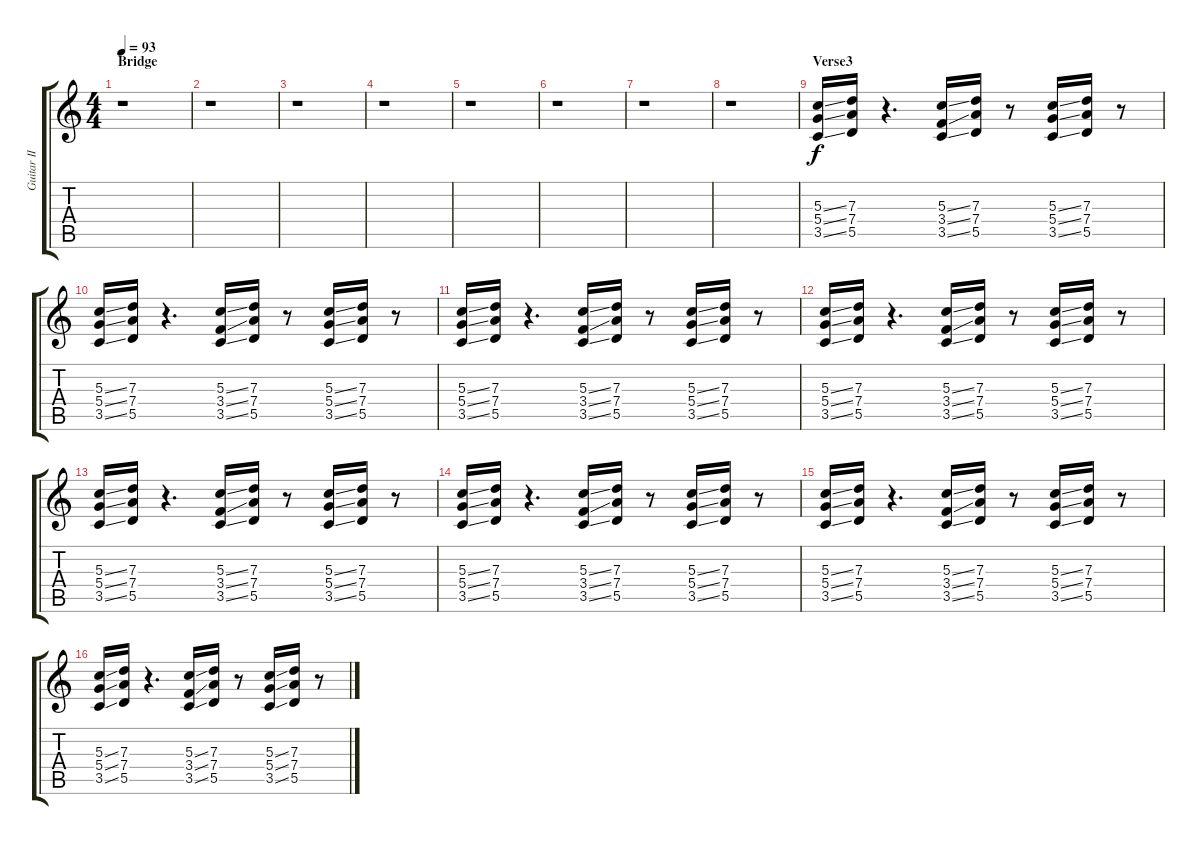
\track ("Guitar II - Bard Torstensen" "Guitar II ") {instrument overdrivenguitar}
\staff {score tabs}
\tuning (E4 B3 G3 D3 A2 D2) {hide}
\ts (4 4)
\section ("" "Bridge")
\tempo 93
\clef g2
\ks c
r.1{dy f} |
r.1 |
r.1 |
r.1 |
r.1 |
r.1 |
r.1 |
r.1 |
\section ("" "Verse3")
(5.3{ss} 5.4{ss} 3.5{ss}).16 (7.3 7.4 5.5).16 r.4{d} (5.3{ss} 3.4{ss} 3.5{ss}).16 (7.3 7.4 5.5).16 r.8 (5.3{ss} 5.4{ss} 3.5{ss}).16 (7.3 7.4 5.5).16 r.8 |
(5.3{ss} 5.4{ss} 3.5{ss}).16 (7.3 7.4 5.5).16 r.4{d} (5.3{ss} 3.4{ss} 3.5{ss}).16 (7.3 7.4 5.5).16 r.8 (5.3{ss} 5.4{ss} 3.5{ss}).16 (7.3 7.4 5.5).16 r.8 |
(5.3{ss} 5.4{ss} 3.5{ss}).16 (7.3 7.4 5.5).16 r.4{d} (5.3{ss} 3.4{ss} 3.5{ss}).16 (7.3 7.4 5.5).16 r.8 (5.3{ss} 5.4{ss} 3.5{ss}).16 (7.3 7.4 5.5).16 r.8 |
(5.3{ss} 5.4{ss} 3.5{ss}).16 (7.3 7.4 5.5).16 r.4{d} (5.3{ss} 3.4{ss} 3.5{ss}).16 (7.3 7.4 5.5).16 r.8 (5.3{ss} 5.4{ss} 3.5{ss}).16 (7.3 7.4 5.5).16 r.8 |
(5.3{ss} 5.4{ss} 3.5{ss}).16 (7.3 7.4 5.5).16 r.4{d} (5.3{ss} 3.4{ss} 3.5{ss}).16 (7.3 7.4 5.5).16 r.8 (5.3{ss} 5.4{ss} 3.5{ss}).16 (7.3 7.4 5.5).16 r.8 |
(5.3{ss} 5.4{ss} 3.5{ss}).16 (7.3 7.4 5.5).16 r.4{d} (5.3{ss} 3.4{ss} 3.5{ss}).16 (7.3 7.4 5.5).16 r.8 (5.3{ss} 5.4{ss} 3.5{ss}).16 (7.3 7.4 5.5).16 r.8 |
(5.3{ss} 5.4{ss} 3.5{ss}).16 (7.3 7.4 5.5).16 r.4{d} (5.3{ss} 3.4{ss} 3.5{ss}).16 (7.3 7.4 5.5).16 r.8 (5.3{ss} 5.4{ss} 3.5{ss}).16 (7.3 7.4 5.5).16 r.8 |
(5.3{ss} 5.4{ss} 3.5{ss}).16 (7.3 7.4 5.5).16 r.4{d} (5.3{ss} 3.4{ss} 3.5{ss}).16 (7.3 7.4 5.5).16 r.8 (5.3{ss} 5.4{ss} 3.5{ss}).16 (7.3 7.4 5.5).16 r.8
